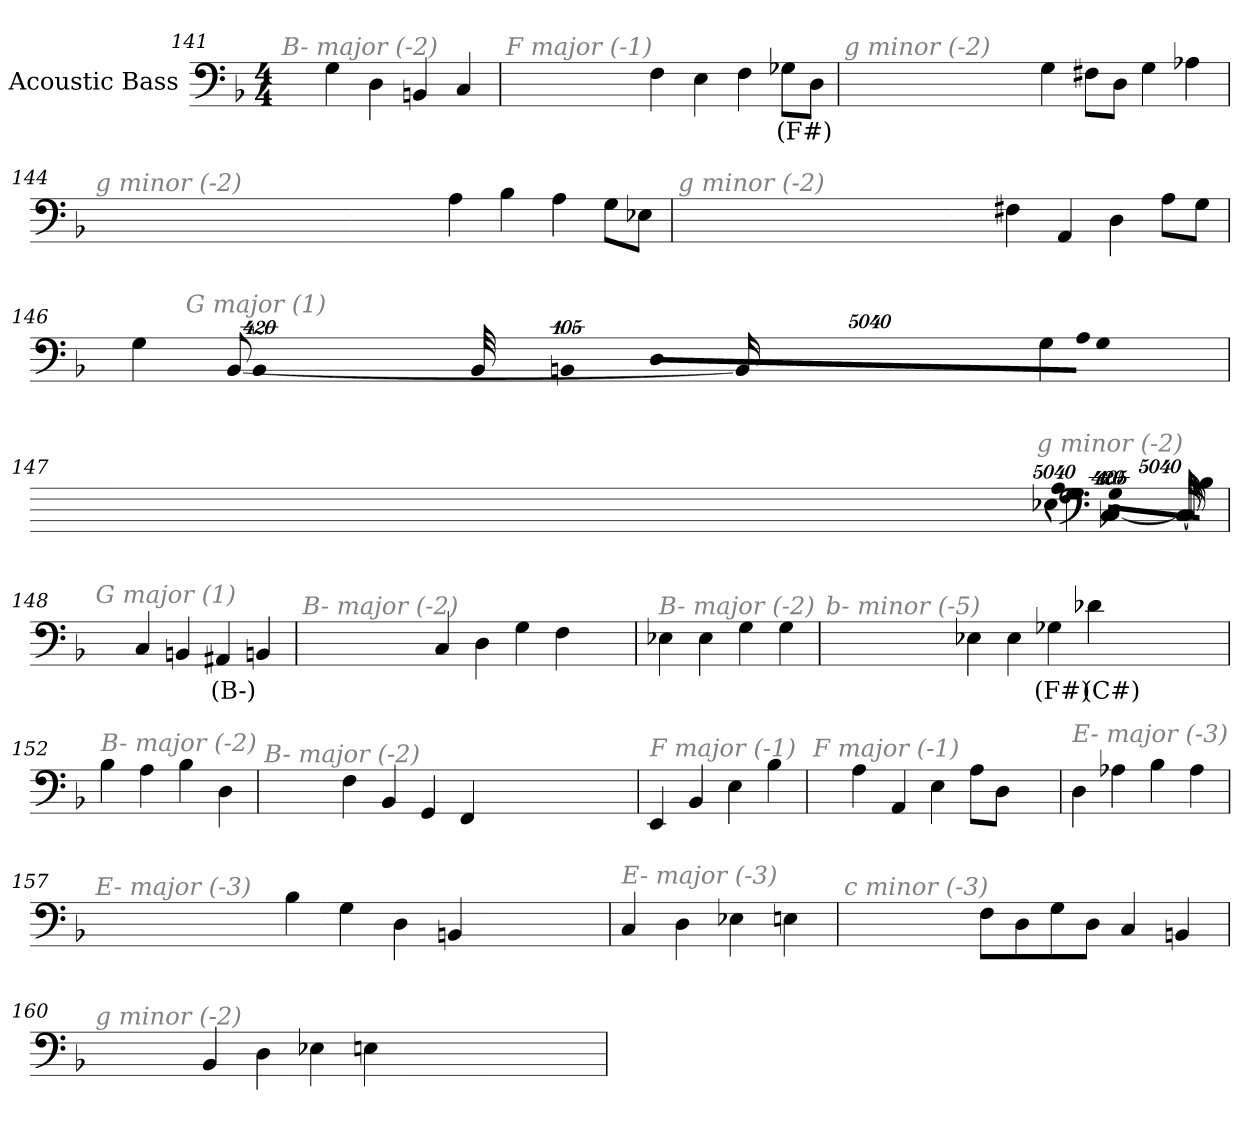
**kern	**text
*part1	*part1
*staff1	*staff1
*I"Acoustic Bass	*
*clefF4	*
*ITrd7c12	*
*k[b-]	*
*F:	*
*M4/4	*
=141	=141
!LO:TX:i:color=#808080:t=B- major (-2)	!
4GG	.
4DD	.
4BBBn	.
4CC	.
=142	=142
!LO:TX:i:color=#808080:t=F major (-1)	!
4FF	.
4EE	.
4FF	.
8GG-XiL	(F#)
8DDJ	.
=143	=143
!LO:TX:i:color=#808080:t=g minor (-2)	!
4GG	.
8FF#XL	.
8DDJ	.
4GG	.
4AA-X	.
=144	=144
!LO:TX:i:color=#808080:t=g minor (-2)	!
4AA	.
4BB-	.
4AA	.
8GGL	.
8EE-XJ	.
=145	=145
!LO:TX:i:color=#808080:t=g minor (-2)	!
4FF#X	.
4AAA	.
4DD	.
8AAL	.
8GGJ	.
=146	=146
!LO:TX:i:color=#808080:t=G major (1)	!
4GG	.
!LO:N:vis=8	!
40320%3347AAL	.
!LO:N:vis=8	!
40320%3347GG	.
!LO:N:vis=8	!
40320%3347DDJ	.
!LO:N:vis=1024	!
[13440%13BBBn	.
8BBB_	.
16BBB_	.
32BBB_	.
!LO:N:vis=1024%31	!
13440%407BBB]	.
4GG	.
=147	=147
!LO:TX:i:color=#808080:t=g minor (-2)	!
!LO:N:vis=8	!
40320%3347BB-L	.
!LO:N:vis=8	!
40320%3347GG	.
!LO:N:vis=8	!
40320%3347DDJ	.
!LO:N:vis=1024	!
[13440%13CC	.
8CC_	.
16CC_	.
32CC_	.
!LO:N:vis=1024%31	!
13440%407CC]	.
4GG	.
!LO:N:vis=8	!
40320%3347AAL	.
!LO:N:vis=8	!
40320%3347GG	.
!LO:N:vis=8	!
40320%3347EE-XJ	.
=148	=148
!LO:TX:i:color=#808080:t=G major (1)	!
4CC	.
4BBBn	.
4AAA#Xi	(B-)
4BBBn	.
=149	=149
!LO:TX:i:color=#808080:t=B- major (-2)	!
4CC	.
4DD	.
4GG	.
4FF	.
=150	=150
!LO:TX:i:color=#808080:t=B- major (-2)	!
4EE-X	.
4EE-	.
4GG	.
4GG	.
=151	=151
!LO:TX:i:color=#808080:t=b- minor (-5)	!
4EE-X	.
4EE-	.
4GG-Xi	(F#)
4D-Xi	(C#)
=152	=152
!LO:TX:i:color=#808080:t=B- major (-2)	!
4BB-	.
4AA	.
4BB-	.
4DD	.
=153	=153
!LO:TX:i:color=#808080:t=B- major (-2)	!
4FF	.
4BBB-	.
4GGG	.
4FFF	.
=154	=154
!LO:TX:i:color=#808080:t=F major (-1)	!
4EEE	.
4BBB-	.
4EE	.
4BB-	.
=155	=155
!LO:TX:i:color=#808080:t=F major (-1)	!
4AA	.
4AAA	.
4EE	.
8AAL	.
8DDJ	.
=156	=156
!LO:TX:i:color=#808080:t=E- major (-3)	!
4DD	.
4AA-X	.
4BB-	.
4AA-	.
=157	=157
!LO:TX:i:color=#808080:t=E- major (-3)	!
4BB-	.
4GG	.
4DD	.
4BBBn	.
=158	=158
!LO:TX:i:color=#808080:t=E- major (-3)	!
4CC	.
4DD	.
4EE-X	.
4EEn	.
=159	=159
!LO:TX:i:color=#808080:t=c minor (-3)	!
8FFL	.
8DD	.
8GG	.
8DDJ	.
4CC	.
4BBBn	.
=160	=160
!LO:TX:i:color=#808080:t=g minor (-2)	!
4BBB-	.
4DD	.
4EE-X	.
4EEn	.
=	=
*-	*-
